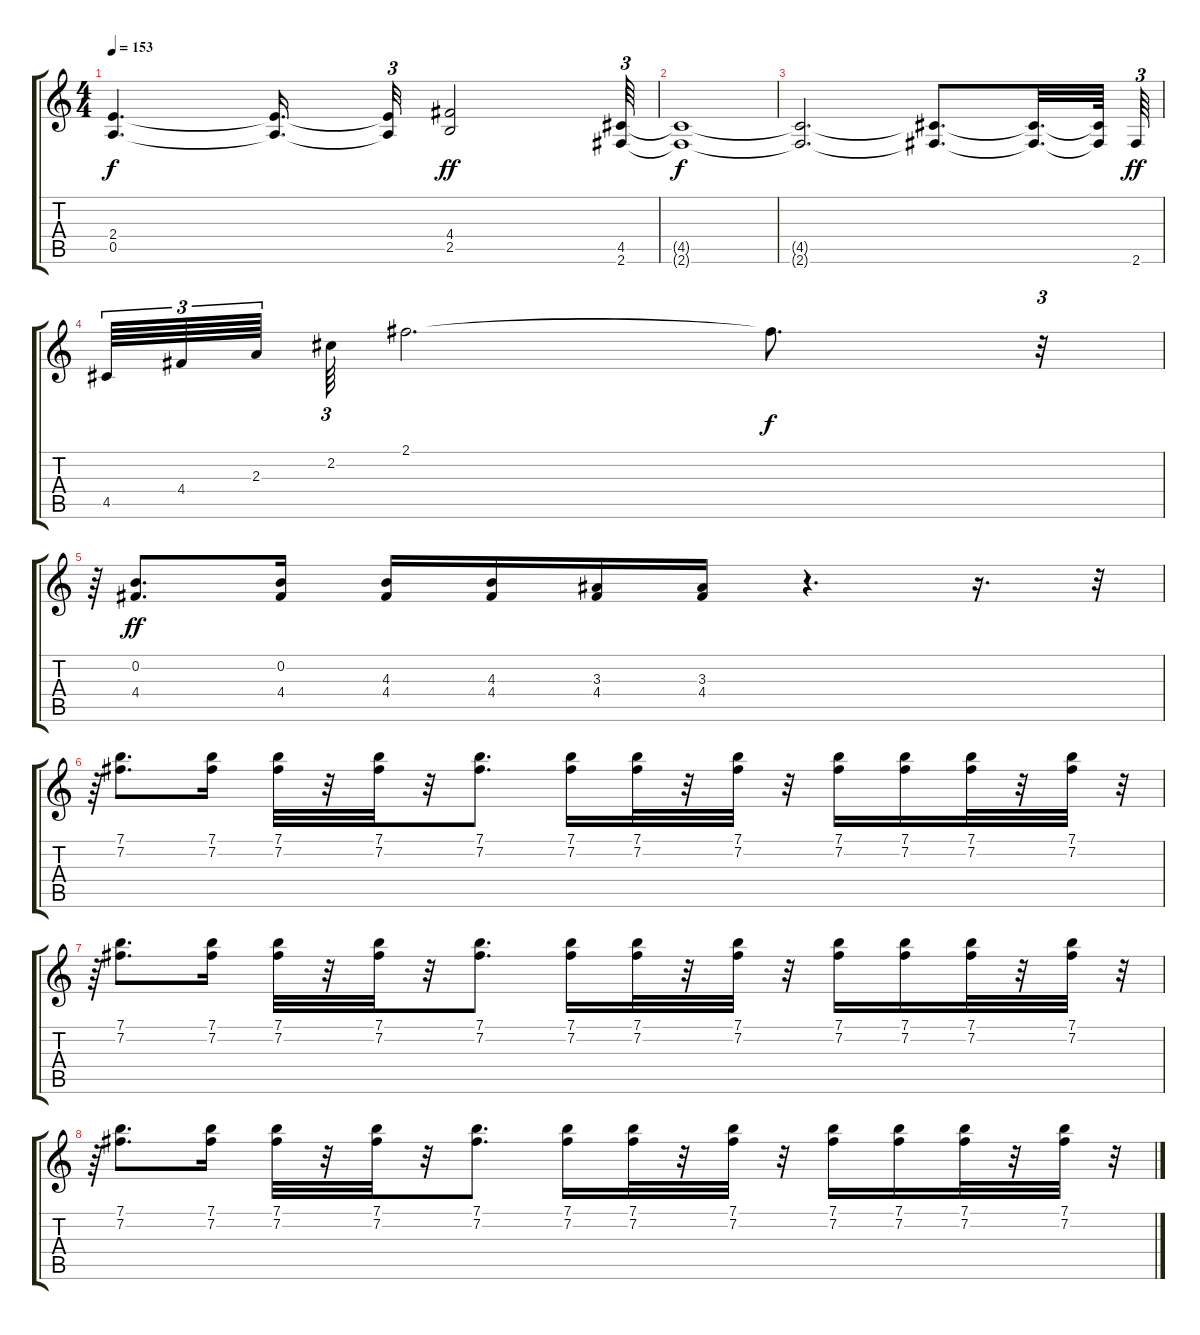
\track "" {instrument acousticguitarsteel}
\staff {score tabs}
\tuning (E4 B3 G3 D3 A2 E2) {hide}
\ts (4 4)
\tempo 153
\clef g2
\ks c
(2.4{t} 0.5{t}).4{d dy f} (2.4{t} 0.5{t}).16{d} (2.4{t} 0.5{t}).32{tu (3 2)} (4.4 2.5).2{dy ff} (4.5 2.6).64{tu (3 2)} |
(4.5{t} 2.6{t}).1{dy f} |
(4.5{t} 2.6{t}).2{d} (4.5{t} 2.6{t}).8{d} (4.5{t} 2.6{t}).32{d} (4.5{t} 2.6{t}).64 2.6.64{tu (3 2) dy ff} |
4.5.64{tu (3 2)} 4.4.64{tu (3 2)} 2.3.64{tu (3 2) beam splitsecondary} 2.2.64{tu (3 2)} 2.1.2{d} 2.1{t}.8{d dy f} r.32{tu (3 2)} |
r.64{tu (3 2)} (0.2 4.4).8{d dy ff} (0.2 4.4).16 (4.3 4.4).16 (4.3 4.4).16 (3.3 4.4).16 (3.3 4.4).16 r.4{d} r.16{d} r.32{tu (3 2)} |
r.64{tu (3 2)} (7.1 7.2).8{d} (7.1 7.2).16 (7.1 7.2).32 r.32 (7.1 7.2).32 r.32 (7.1 7.2).8{d} (7.1 7.2).16 (7.1 7.2).32 r.32 (7.1 7.2).32 r.32 (7.1 7.2).16 (7.1 7.2).16 (7.1 7.2).32 r.32 (7.1 7.2).32 r.32{tu (3 2)} |
r.64{tu (3 2)} (7.1 7.2).8{d} (7.1 7.2).16 (7.1 7.2).32 r.32 (7.1 7.2).32 r.32 (7.1 7.2).8{d} (7.1 7.2).16 (7.1 7.2).32 r.32 (7.1 7.2).32 r.32 (7.1 7.2).16 (7.1 7.2).16 (7.1 7.2).32 r.32 (7.1 7.2).32 r.32{tu (3 2)} |
r.64{tu (3 2)} (7.1 7.2).8{d} (7.1 7.2).16 (7.1 7.2).32 r.32 (7.1 7.2).32 r.32 (7.1 7.2).8{d} (7.1 7.2).16 (7.1 7.2).32 r.32 (7.1 7.2).32 r.32 (7.1 7.2).16 (7.1 7.2).16 (7.1 7.2).32 r.32 (7.1 7.2).32 r.32{tu (3 2)}
